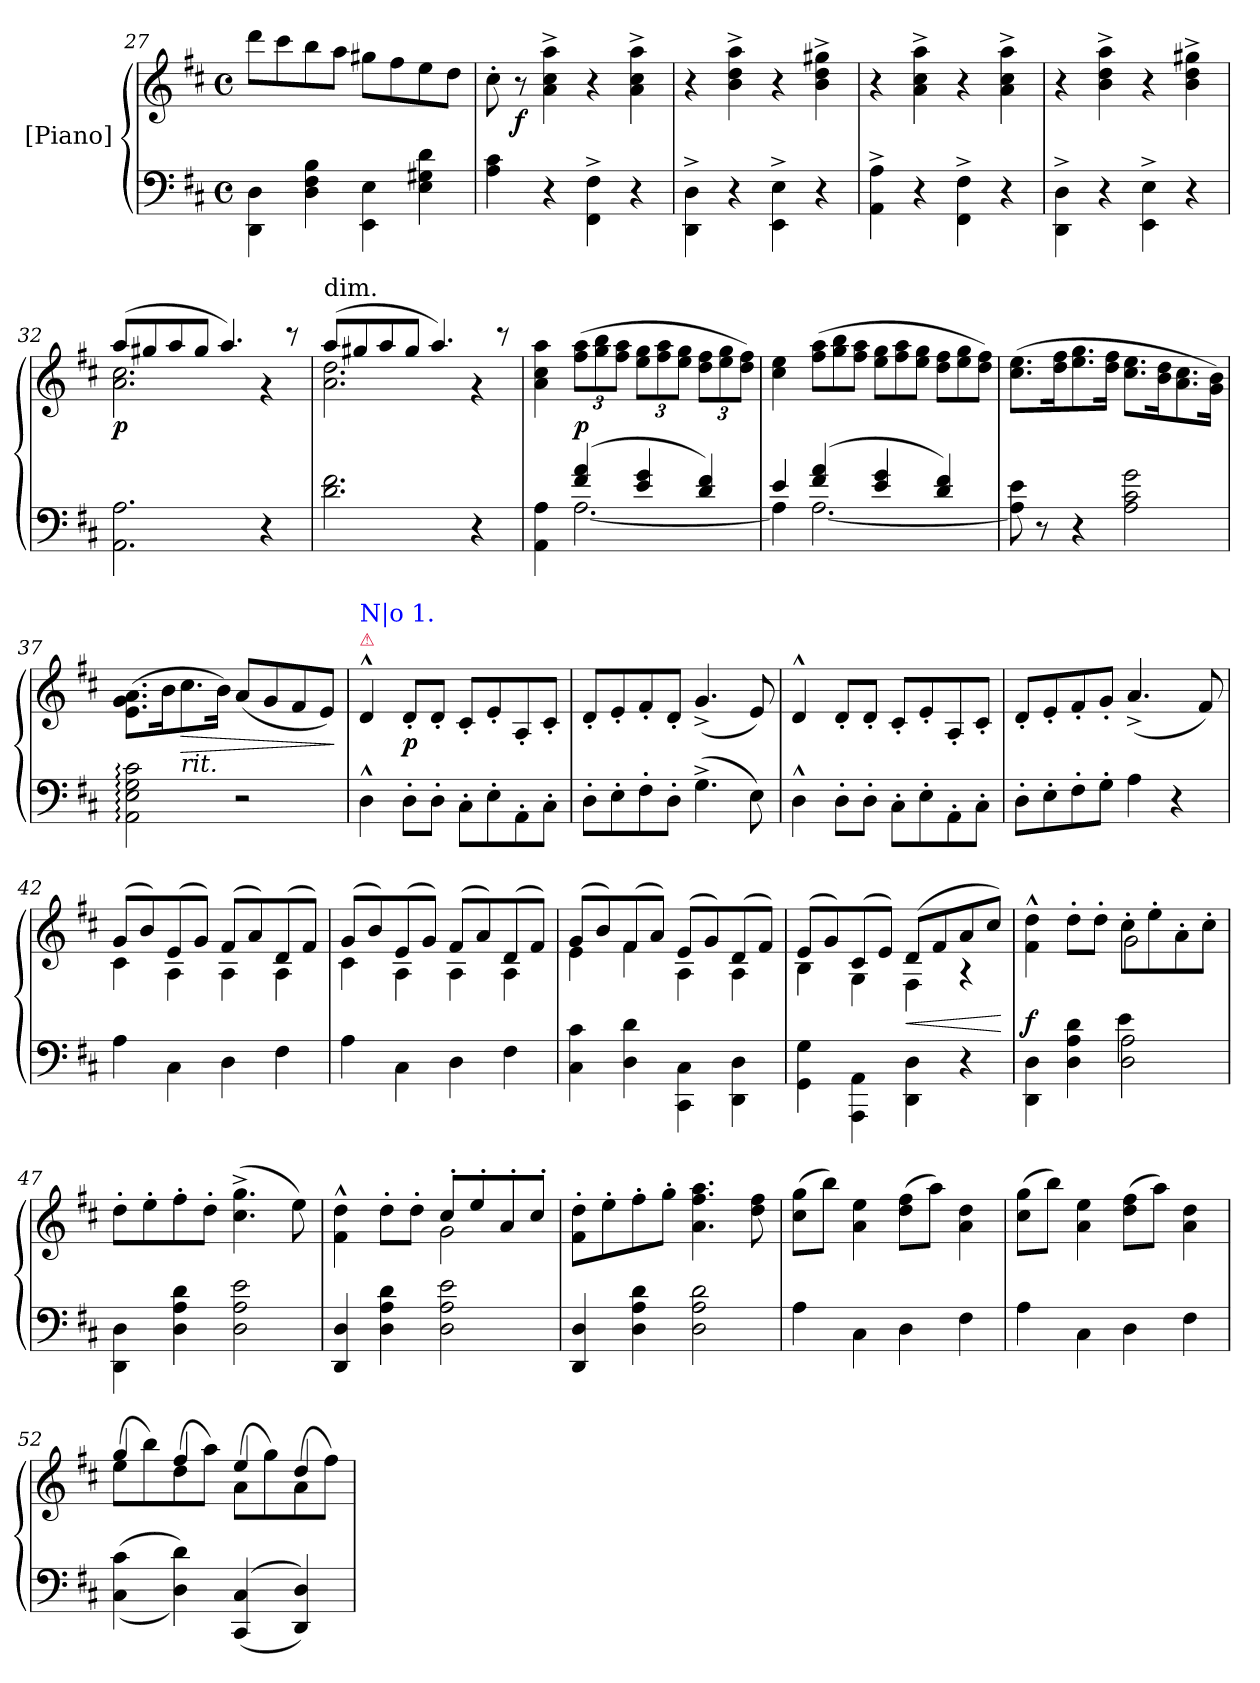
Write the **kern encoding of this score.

**kern	**kern	**dynam
*part2	*part1	*part1
*staff2	*staff1	*staff1
*I"[Piano]	*I"[Piano]	*
*clefF4	*clefG2	*
*k[f#c#]	*k[f#c#]	*
*D:	*D:	*
*M4/4	*M4/4	*
*met(c)	*met(c)	*
=27	=27	=27
4DD\ 4D\	8ddd\L	.
.	8ccc#\	.
4D\ 4F#\ 4B\	8bb\	.
.	8aa\J	.
4EE\ 4E\	8gg#X\L	.
.	8ff#\	.
4E\ 4G#X\ 4d\	8ee\	.
.	8dd\J	.
=28	=28	=28
4A\ 4c#\	8cc#'\	.
.	8r	f
4r	4a^\ 4cc#^\ 4aa^\	.
4FF#^\ 4F#^\	4r	.
4r	4a^\ 4cc#^\ 4aa^\	.
=29	=29	=29
4DD^\ 4D^\	4r	.
4r	4b^\ 4dd^\ 4aa^\	.
4EE^\ 4E^\	4r	.
4r	4b^\ 4dd^\ 4gg#X^\	.
=30	=30	=30
4AA^\ 4A^\	4r	.
4r	4a^\ 4cc#^\ 4aa^\	.
4FF#^\ 4F#^\	4r	.
4r	4a^\ 4cc#^\ 4aa^\	.
=31	=31	=31
4DD^\ 4D^\	4r	.
4r	4b^\ 4dd^\ 4aa^\	.
4EE^\ 4E^\	4r	.
4r	4b^\ 4dd^\ 4gg#X^\	.
=32	=32	=32
*	*^	*
2.AA\ 2.A\	(<8aa/L	2.a\ 2.cc#\	p
.	8gg#X/	.	.
.	8aa/	.	.
.	8gg#/J	.	.
.	4.aa/)	.	.
4r	.	4r	.
.	8r	.	.
=33	=33	=33	=33
!	!LO:TX:t=dim.	!	!
2.d\ 2.f#\	(<8aa/L	2.a\ 2.dd\	.
.	8gg#X/	.	.
.	8aa/	.	.
.	8gg#/J	.	.
.	4.aa/)	.	.
4r	.	4r	.
.	8r	.	.
*	*v	*v	*
=34	=34	=34
*^	*	*
4AA\ 4A\	4ryy	4a\ 4cc#\ 4aa\	.
(<4f#/ 4a/	[2.A\	(12ff#\ 12aa\L	p
.	.	12gg\ 12bb\	.
.	.	12ff#\ 12aa\J	.
4e/ 4g/	.	12ee\ 12gg\L	.
.	.	12ff#\ 12aa\	.
.	.	12ee\ 12gg\J	.
4d/ 4f#/)	.	12dd\ 12ff#\L	.
.	.	12ee\ 12gg\	.
.	.	12dd\ 12ff#\J)	.
=35	=35	=35	=35
4e/	4A\]	4cc#\ 4ee\	.
*	*	*Xtuplet	*
(<4f#/ 4a/	[2.A\	(12ff#\ 12aa\L	.
.	.	12gg\ 12bb\	.
.	.	12ff#\ 12aa\J	.
4e/ 4g/	.	12ee\ 12gg\L	.
.	.	12ff#\ 12aa\	.
.	.	12ee\ 12gg\J	.
4d/ 4f#/)	.	12dd\ 12ff#\L	.
.	.	12ee\ 12gg\	.
.	.	12dd\ 12ff#\J)	.
*v	*v	*	*
=36	=36	=36
8A]\ 8e\	(8.cc#\ 8.ee\L	.
8r	.	.
.	16dd\ 16ff#\K	.
4r	8.ee\ 8.gg\	.
.	16dd\ 16ff#\Jk	.
2A\ 2c#\ 2g\	8.cc#\ 8.ee\L	.
.	16b\ 16dd\K	.
.	8.a\ 8.cc#\	.
.	16g\ 16b\Jk)	.
=37	=37	=37
2AA:\ 2E:\ 2G:\ 2c#:\	(8.e\ 8.g\ 8.a\L	.
.	16b\K	.
!	!LO:TX:b:i:t=rit.	!
!	!	!LO:HP:b
.	8.cc#\	>
.	16b\Jk)	.
2r	(8a/L	.
.	8g/	.
.	8f#/	.
.	8e/J)	.
.	.	]
=38	=38	=38
!	!LO:TX:a:color=crimson:t=⚠	!
!	!LO:TX:a:color=blue:t=N|o 1.	!
4D^^\	4d^^</	.
8D'\L	8d'/L	p
8D'\J	8d'/J	.
8C#'\L	8c#'/L	.
8E'\	8e'/	.
8AA'\	8A'/	.
8C#'\J	8c#'/J	.
=39	=39	=39
8D'\L	8d'/L	.
8E'\	8e'/	.
8F#'\	8f#'/	.
8D'\J	8d'/J	.
(4.G^\	(4.g^/	.
8E\)	8e/)	.
=40	=40	=40
4D^^\	4d^^</	.
8D'\L	8d'/L	.
8D'\J	8d'/J	.
8C#'\L	8c#'/L	.
8E'\	8e'/	.
8AA'\	8A'/	.
8C#'\J	8c#'/J	.
=41	=41	=41
8D'\L	8d'/L	.
8E'\	8e'/	.
8F#'\	8f#'/	.
8G'\J	8g'/J	.
4A\	(4.a^/	.
4r	.	.
.	8f#/)	.
=42	=42	=42
*	*^	*
4A\	(<8g/L	4c#\	.
.	8b/)	.	.
4C#\	(<8e/	4A\	.
.	8g/J)	.	.
4D\	(<8f#/L	4A\	.
.	8a/)	.	.
4F#\	(<8d/	4A\	.
.	8f#/J)	.	.
=43	=43	=43	=43
4A\	(<8g/L	4c#\	.
.	8b/)	.	.
4C#\	(<8e/	4A\	.
.	8g/J)	.	.
4D\	(<8f#/L	4A\	.
.	8a/)	.	.
4F#\	(<8d/	4A\	.
.	8f#/J)	.	.
=44	=44	=44	=44
4C#\ 4c#\	(<8g/L	4e\	.
.	8b/)	.	.
4D\ 4d\	(<8f#/	4f#\	.
.	8a/J)	.	.
4CC#\ 4C#\	(<8e/L	4A\	.
.	8g/)	.	.
4DD\ 4D\	(<8d/	4A\	.
.	8f#/J)	.	.
=45	=45	=45	=45
4GG\ 4G\	(<8e/L	4B\	.
.	8g/)	.	.
4AAA\ 4AA\	(<8c#/	4G\	.
.	8e/J)	.	.
!	!	!	!LO:HP:b
4DD\ 4D\	(<8d/L	4F#\	<
.	8f#/	.	.
4r	8a/	4r	.
.	8cc#/J)	.	.
*	*v	*v	*
.	.	[
=46	=46	=46
*^	*^	*
!	!	!	!	!LO:DY:b
4DD\ 4D\	2ryy	4f#^^\ 4dd^^\	4ryy	f
4D\ 4A\ 4d\	.	8dd'\L	4ryy	.
.	.	8dd'\J	.	.
2D\ 2A\	4e	8cc#'\L	2g\	.
.	.	8ee'\	.	.
.	4ryy	8a'\	.	.
.	.	8cc#'\J	.	.
*v	*v	*	*	*
*	*v	*v	*
=47	=47	=47
4DD\ 4D\	8dd'\L	.
.	8ee'\	.
4D\ 4A\ 4d\	8ff#'\	.
.	8dd'\J	.
2D\ 2A\ 2e\	(4.cc#^\ 4.gg^\	.
.	8ee\)	.
=48	=48	=48
*	*^	*
4DD/ 4D/	4f#^^\ 4dd^^\	4ryy	.
4D\ 4A\ 4d\	8dd'\L	4ryy	.
.	8dd'\J	.	.
2D\ 2A\ 2e\	8cc#'</L	2g\	.
.	8ee'</	.	.
.	8a'</	.	.
.	8cc#'</J	.	.
*	*v	*v	*
=49	=49	=49
4DD/ 4D/	8f#'\ 8dd'\L	.
.	8ee'\	.
4D\ 4A\ 4d\	8ff#'\	.
.	8gg'\J	.
2D\ 2A\ 2d\	4.a\ 4.ff#\ 4.aa\	.
.	8dd\ 8ff#\	.
=50	=50	=50
4A\	(8cc#\ 8gg\L	.
.	8bb\J)	.
4C#\	4a\ 4ee\	.
4D\	(8dd\ 8ff#\L	.
.	8aa\J)	.
4F#\	4a\ 4dd\	.
=51	=51	=51
4A\	(8cc#\ 8gg\L	.
.	8bb\J)	.
4C#\	4a\ 4ee\	.
4D\	(8dd\ 8ff#\L	.
.	8aa\J)	.
4F#\	4a\ 4dd\	.
=52	=52	=52
*	*^	*
(<(>4C#\ 4c#\	(8ee\L	4gg/	.
.	8bb\)	.	.
4D\ 4d\))	(8dd\	4ff#/	.
.	8aa\J)	.	.
(<(>4CC#/ 4C#/	(8a\L	4ee/	.
.	8gg\)	.	.
4DD/ 4D/))	(8a\	4dd/	.
.	8ff#\J)	.	.
*	*v	*v	*
=	=	=
*-	*-	*-
